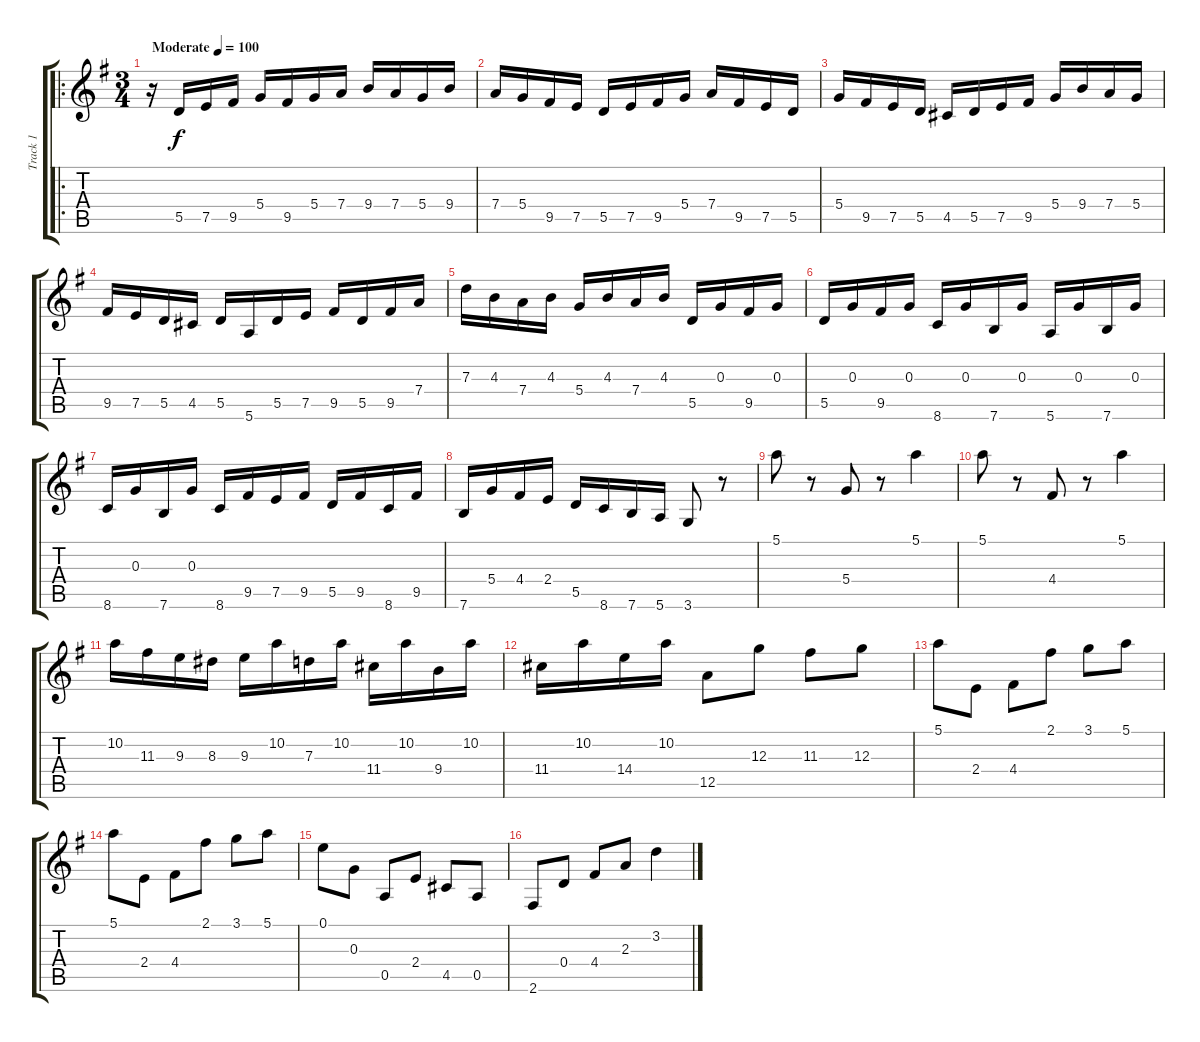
\track ("Track 1" "Track 1") {instrument acousticguitarnylon bank 121}
\staff {score tabs}
\tuning (E4 B3 G3 D3 A2 E2) {hide}
\ro
\ts (3 4)
\tempo (100 "Moderate")
\clef g2
\ks g
r.16{dy f instrument acousticguitarnylon} 5.5.16 7.5.16 9.5.16 5.4.16 9.5.16 5.4.16 7.4.16 9.4.16 7.4.16 5.4.16 9.4.16 |
7.4.16 5.4.16 9.5.16 7.5.16 5.5.16 7.5.16 9.5.16 5.4.16 7.4.16 9.5.16 7.5.16 5.5.16 |
5.4.16 9.5.16 7.5.16 5.5.16 4.5.16 5.5.16 7.5.16 9.5.16 5.4.16 9.4.16 7.4.16 5.4.16 |
9.5.16 7.5.16 5.5.16 4.5.16 5.5.16 5.6.16 5.5.16 7.5.16 9.5.16 5.5.16 9.5.16 7.4.16 |
7.3.16 4.3.16 7.4.16 4.3.16 5.4.16 4.3.16 7.4.16 4.3.16 5.5.16 0.3.16 9.5.16 0.3.16 |
5.5.16 0.3.16 9.5.16 0.3.16 8.6.16 0.3.16 7.6.16 0.3.16 5.6.16 0.3.16 7.6.16 0.3.16 |
8.6.16 0.3.16 7.6.16 0.3.16 8.6.16 9.5.16 7.5.16 9.5.16 5.5.16 9.5.16 8.6.16 9.5.16 |
7.6.16 5.4.16 4.4.16 2.4.16 5.5.16 8.6.16 7.6.16 5.6.16 3.6.8 r.8 |
5.1.8 r.8 5.4.8 r.8 5.1.4 |
5.1.8 r.8 4.4.8 r.8 5.1.4 |
10.2.16 11.3.16 9.3.16 8.3.16 9.3.16 10.2.16 7.3.16 10.2.16 11.4.16 10.2.16 9.4.16 10.2.16 |
11.4.16 10.2.16 14.4.16 10.2.16 12.5.8 12.3.8 11.3.8 12.3.8 |
5.1.8 2.4.8 4.4.8 2.1.8 3.1.8 5.1.8 |
5.1.8 2.4.8 4.4.8 2.1.8 3.1.8 5.1.8 |
0.1.8 0.3.8 0.5.8 2.4.8 4.5.8 0.5.8 |
2.6.8 0.4.8 4.4.8 2.3.8 3.2.4
